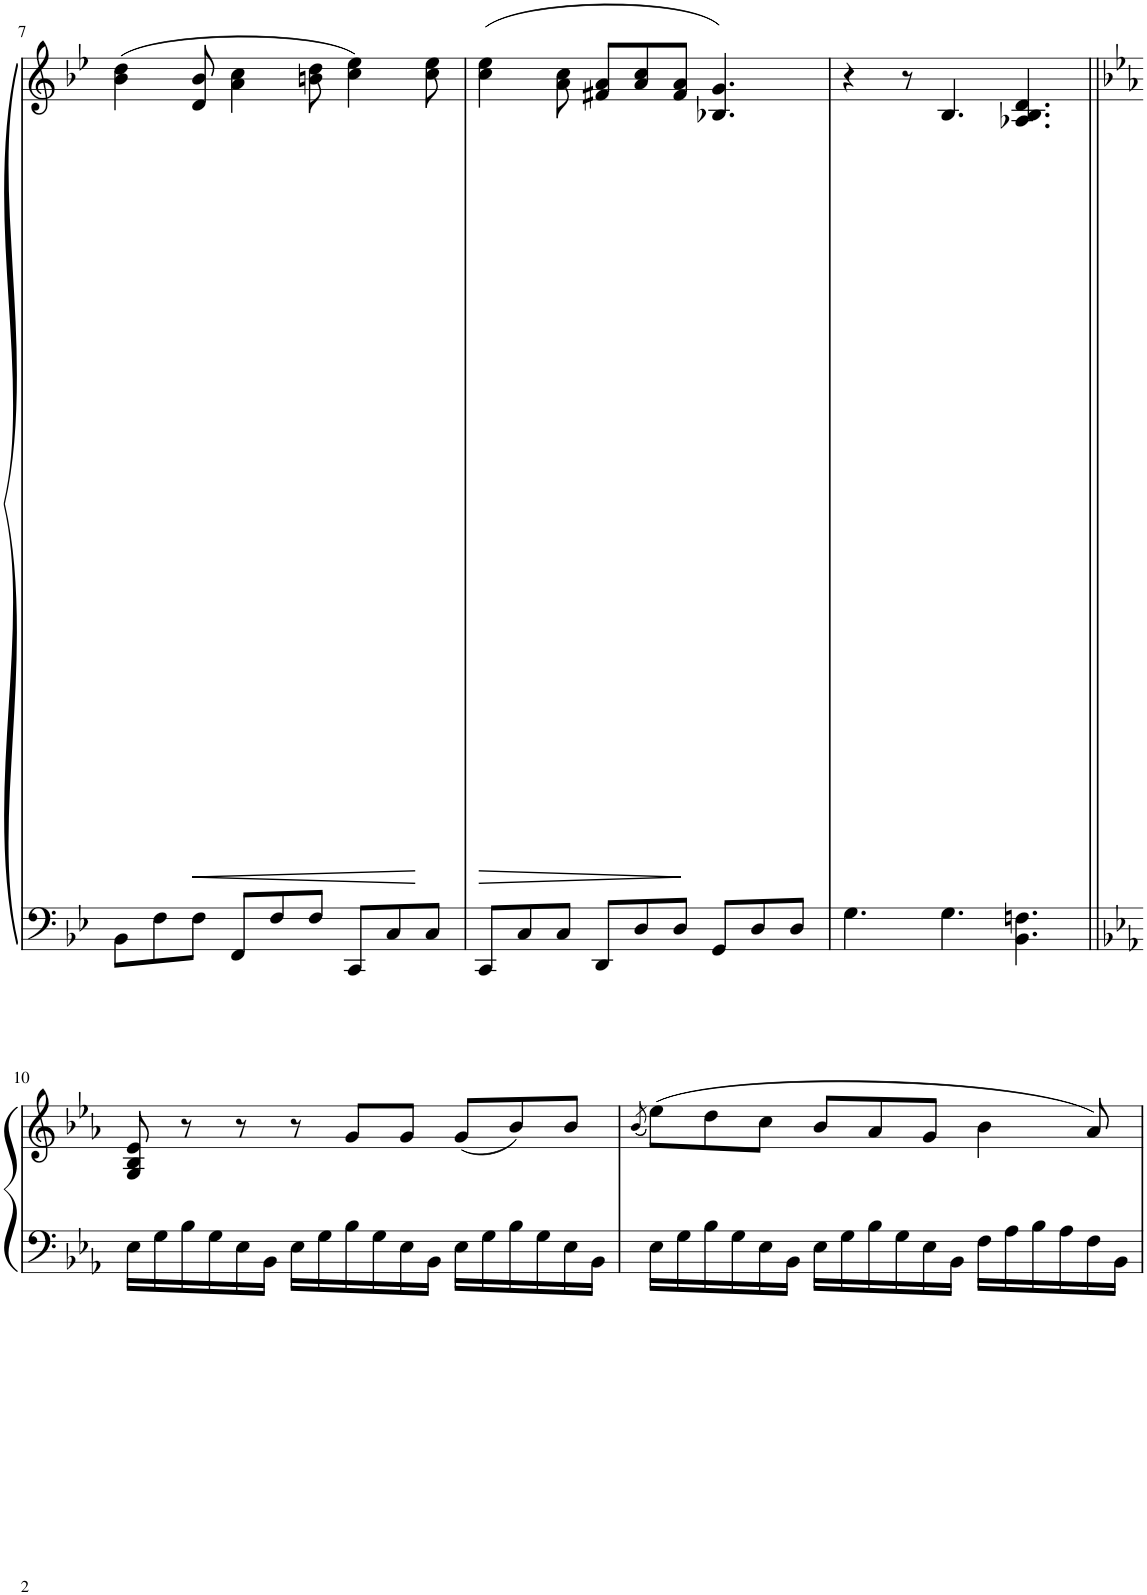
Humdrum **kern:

**kern	**kern	**dynam
*part1	*part1	*part1
*staff2	*staff1	*staff1/2
*I"Piano	*	*
*I'Pno	*	*
!!LO:PB:g=z
*clefF4	*clefG2	*
*k[b-e-]	*k[b-e-]	*
*M9/8	*M9/8	*
=7	=7	=7
8BB-\L	(4b-\ 4dd\	.
8F\	.	.
!	!	!LO:HP:b
8F\J	8d/ 8b-/	<
8FF/L	4a\ 4cc\	.
8F/	.	.
8F/J	8bn\ 8dd\	.
8CC/L	4cc\ 4ee-\)	.
8C/	.	.
8C/J	8cc\ 8ee-\	[
=8	=8	=8
!	!	!LO:HP:b
8CC/L	(4cc\ 4ee-\	>
8C/	.	.
8C/J	8a\ 8cc\	.
8DD/L	8f#X/ 8a/L	.
8D/	8a/ 8cc/	.
8D/J	8f#/ 8a/J	.
8GG/L	4.B-X/ 4.g/)	]
8D/	.	.
8D/J	.	.
=9	=9	=9
4.G\	4r	.
.	8r	.
4.G\	4.B-/	.
4.BB-\ 4.Fn\	4.A-X/ 4.B-/ 4.d/	.
!!LO:LB:g=z
=10||	=10||	=10||
*k[b-e-a-]	*k[b-e-a-]	*
16E-\LL	8G/ 8B-/ 8e-/	.
16G\	.	.
16B-\	8r	.
16G\	.	.
16E-\	8r	.
16BB-\JJ	.	.
16E-\LL	8r	.
16G\	.	.
16B-\	8g/L	.
16G\	.	.
16E-\	8g/J	.
16BB-\JJ	.	.
16E-\LL	(8g/L	.
16G\	.	.
16B-\	8b-/)	.
16G\	.	.
16E-\	8b-/J	.
16BB-\JJ	.	.
=11	=11	=11
.	(8qb-/	.
16E-\LL	(8ee-\L)	.
16G\	.	.
16B-\	8dd\	.
16G\	.	.
16E-\	8cc\J	.
16BB-\JJ	.	.
16E-\LL	8b-/L	.
16G\	.	.
16B-\	8a-/	.
16G\	.	.
16E-\	8g/J	.
16BB-\JJ	.	.
16F\LL	4b-\	.
16A-\	.	.
16B-\	.	.
16A-\	.	.
16F\	8a-/)	.
16BB-\JJ	.	.
=	=	=
*-	*-	*-
